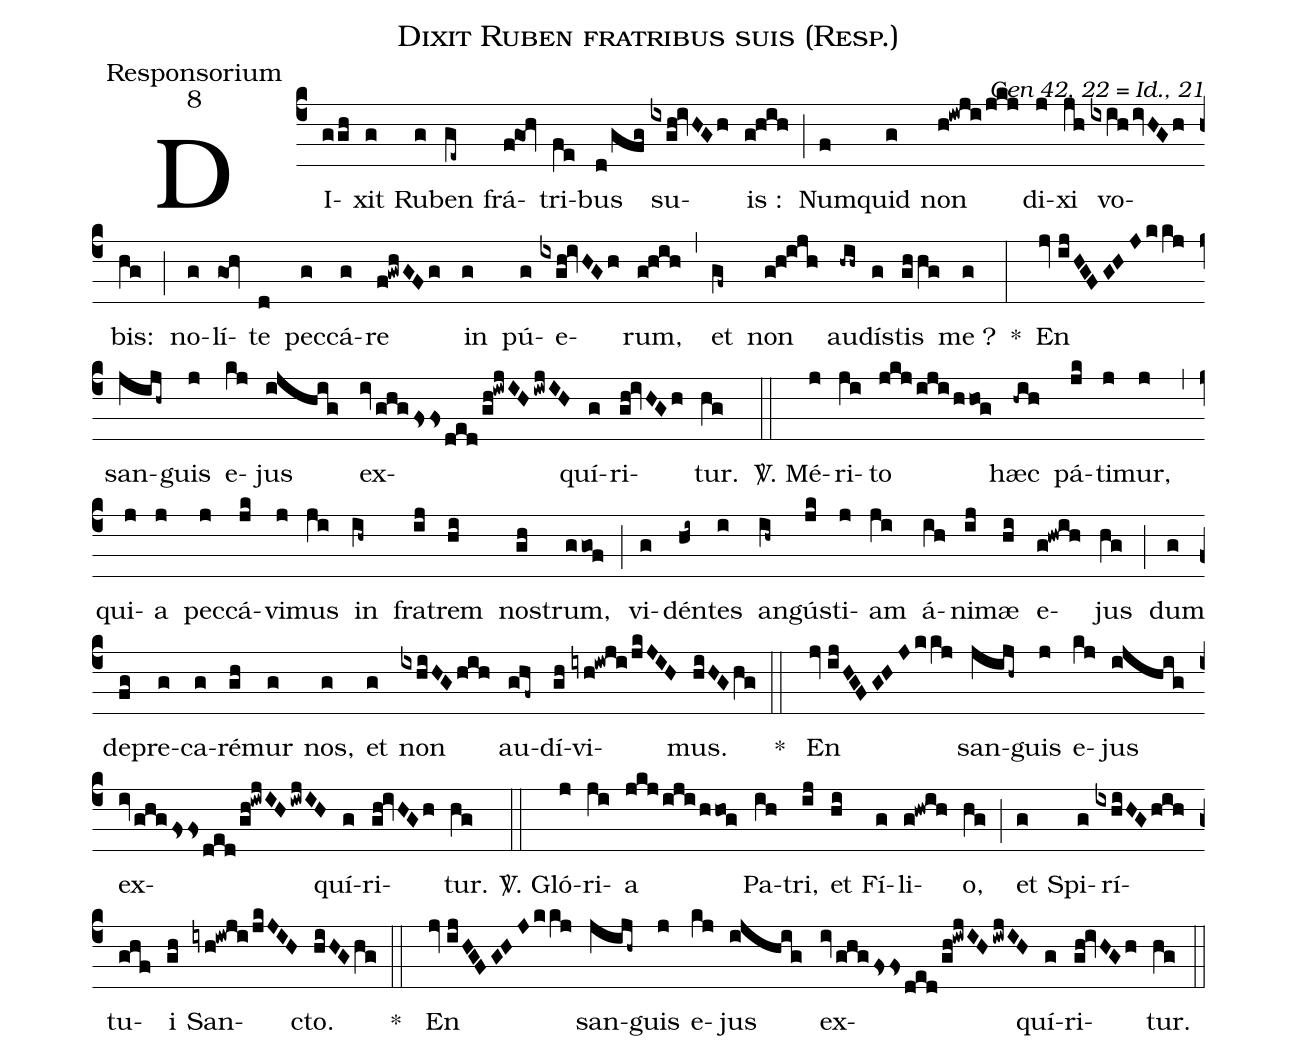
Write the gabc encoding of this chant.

name:Dixit Ruben fratribus suis (Resp.);
office-part:Responsorium;
mode:8;
commentary:Gen 42, 22 = Id., 21;
%%
(c4)DI(ggh)xit(g) Ru(g)ben(ge~) frá(f!goh)tri(fe)bus(d/gfg) su(ixgh!ivHGh)is :(g!hih) (;) Num(f)quid(g) non(h!iwji/jkj) di(j)xi(jh) vo(ixih/ivHGh)bis:(hg) (;) no(g)lí(goh)te(d) pec(g)cá(g)re(f!gwhGFg) in(g) pú(g)e(ixgh!ivHGh)rum,(g!hih) (,) et(gf~) non(g!h!ijh) au(-hih~)dís(g)tis(ghhg) me ?(g) *(:) En(jv//ijHGF/GHJkkj) san(jijh~)guis(j) e(kj)jus(ijhig) ex(ivghgfssded/gh!iwjIH/iwjIH)quí(g)ri(gh!ivHGh)tur.(hg) (::)

<sp>V/</sp>. Mé(j)ri(ji)to(jkj/iji/hhog) hæc(-hih) pá(jk)ti(j)mur,(j) (,) qui(j)a(j) pec(j)cá(jk)vi(j)mus(ji) in(ih~) fra(ij)trem(hi) nos(gh)trum,(ggof) (;) vi(g)dén(hi~)tes(i) an(ih~)gús(jk)ti(j)am(ji) á(ih)ni(ij)mæ(hi) e(g!hwih)jus(hg) (;) dum(g) de(fg)pre(g)ca(g)ré(gh)mur(g) nos,(g) et(g) non(ixhiHG/hih) au(ghf~)dí(gh)vi(iyh!iowji/jkJIH)mus.(hiHGhg) (::)
*() En(jv//ijHGF/GHJkkj) san(jijh~)guis(j) e(kj)jus(ijhig) ex(ivghgfssded/gh!iwjIH/iwjIH)quí(g)ri(gh!ivHGh)tur.(hg) (::)

<sp>V/</sp>. Gló(j)ri(ji)a(jkj/iji/hhog) Pa(ih)tri,(ij) et(hi) Fí(g)li(g!hwih)o,(hg) (;) et(g) Spi(g)rí(ixhiHG/hih)tu(ghf)i(gh) San(iyh!iwji/jkJIH)cto.(hiHGhg) (::)
*() En(jv//ijHGF/GHJkkj) san(jijh~)guis(j) e(kj)jus(ijhig) ex(ivghgfssded/gh!iwjIH/iwjIH)quí(g)ri(gh!ivHGh)tur.(hg) (::)
